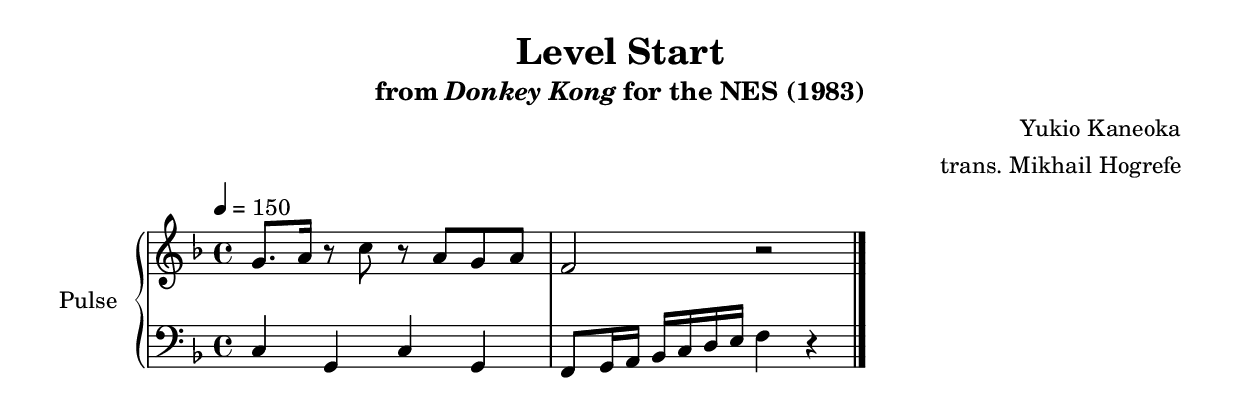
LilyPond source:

\version "2.22.0"

\book {
    \header {
        title = "Level Start"
        subtitle = \markup { "from" {\italic "Donkey Kong"} "for the NES (1983)" }
        composer = "Yukio Kaneoka"
        arranger = "trans. Mikhail Hogrefe"
    }

    \score {
        {
            \new GrandStaff <<
                \set GrandStaff.instrumentName = "Pulse"
                \set GrandStaff.shortInstrumentName = "P."
                \new Staff \relative c'' {
\key f \major
g8. a16 r8 c r a g a |
f2 r |

                }

                \new Staff \relative c {
\key f \major
\clef bass
\tempo 4 = 150
c4 g c g |
f8 g16 a bes c d e f4 r |
\bar "|."
                }
            >>
        }
        \layout {
            \context {
                \Staff
                \RemoveEmptyStaves
            }
            \context {
                \DrumStaff
                \RemoveEmptyStaves
            }
        }
        \midi {}
    }
}
